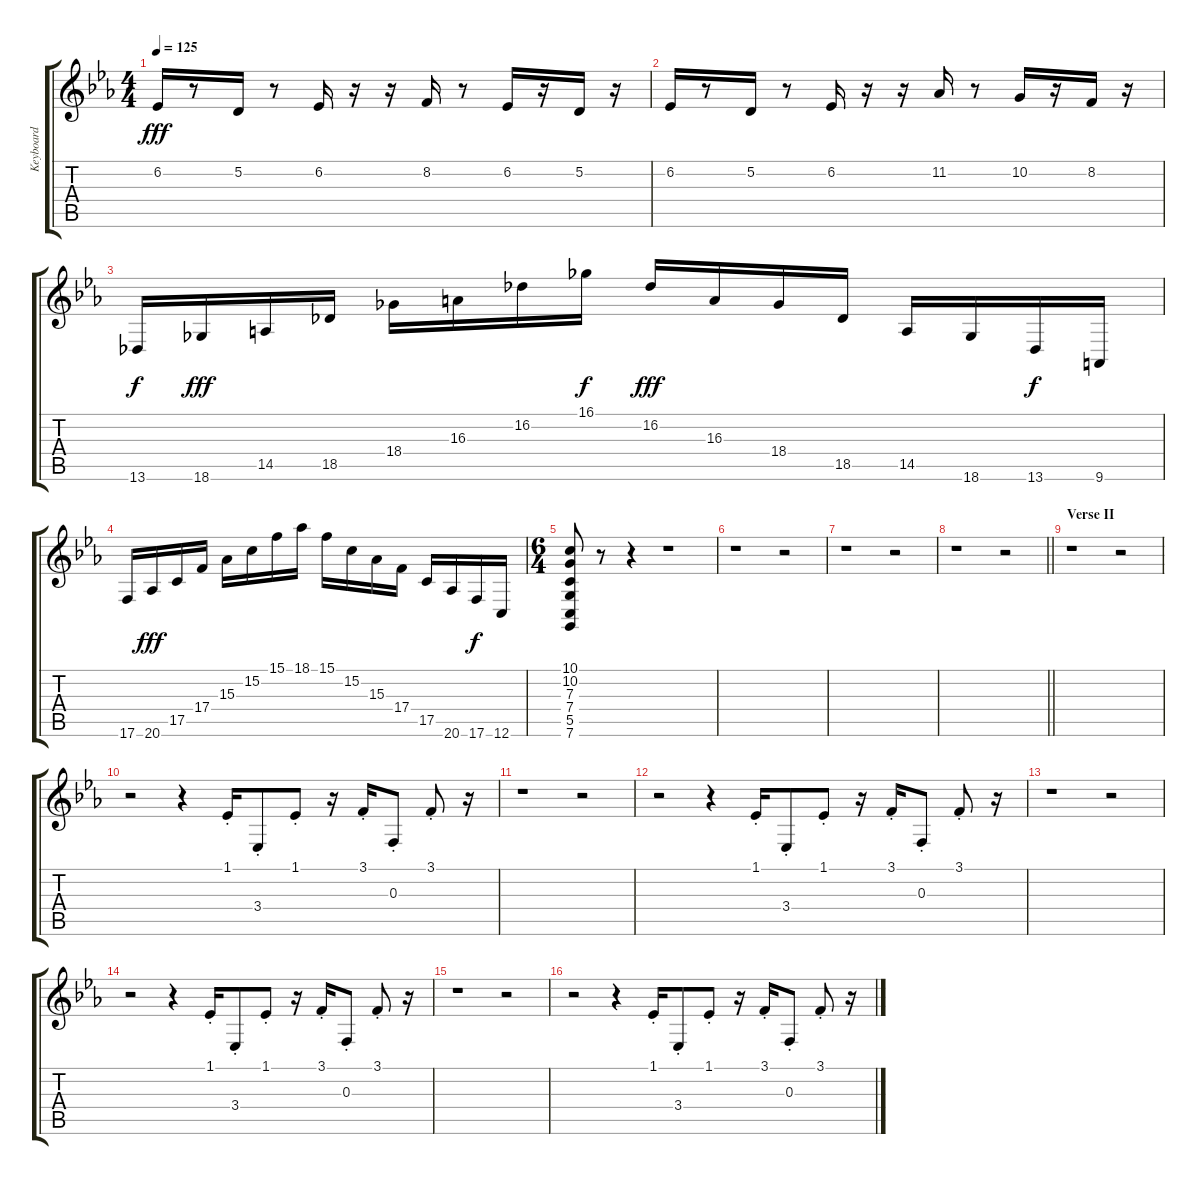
\track ("Keyboard" "Keyboard") {instrument stringensemble1}
\staff {score tabs}
\tuning (D4 A3 F3 C3 G2 C2) {hide}
\ts (4 4)
\tempo 125
\clef g2
\ks cminor
6.2.16{dy fff} r.8 5.2.16 r.8 6.2.16 r.16 r.16 8.2.16 r.8 6.2.16 r.16 5.2.16 r.16 |
6.2.16 r.8 5.2.16 r.8 6.2.16 r.16 r.16 11.2.16 r.8 10.2.16 r.16 8.2.16 r.16 |
13.6.16{dy f volume 16 instrument dulcimer} 18.6.16{dy fff} 14.5.16 18.5.16 18.4.16 16.3.16 16.2.16 16.1.16{dy f} 16.2.16{dy fff} 16.3.16 18.4.16 18.5.16 14.5.16 18.6.16 13.6.16{dy f} 9.6.16 |
17.6.16 20.6.16{dy fff} 17.5.16 17.4.16 15.3.16 15.2.16 15.1.16 18.1.16 15.1.16 15.2.16 15.3.16 17.4.16 17.5.16 20.6.16 17.6.16{dy f} 12.6.16 |
\ts (6 4)
(10.1 10.2 7.3 7.4 5.5 7.6).8{volume 16 instrument stringensemble1} r.8 r.4 r.1 |
r.1 r.2 |
r.1 r.2 |
\barLineRight lightlight
r.1 r.2 |
\section ("" "Verse II")
r.1 r.2 |
r.2{volume 13 instrument percussiveorgan} r.4 1.1{st}.16 3.4{st}.8 1.1{st}.8 r.16 3.1{st}.16 0.3{st}.8 3.1{st}.8 r.16 |
r.1 r.2 |
r.2{volume 13 instrument percussiveorgan} r.4 1.1{st}.16 3.4{st}.8 1.1{st}.8 r.16 3.1{st}.16 0.3{st}.8 3.1{st}.8 r.16 |
r.1 r.2 |
r.2{volume 13 instrument percussiveorgan} r.4 1.1{st}.16 3.4{st}.8 1.1{st}.8 r.16 3.1{st}.16 0.3{st}.8 3.1{st}.8 r.16 |
r.1 r.2 |
r.2{volume 13 instrument percussiveorgan} r.4 1.1{st}.16 3.4{st}.8 1.1{st}.8 r.16 3.1{st}.16 0.3{st}.8 3.1{st}.8 r.16
